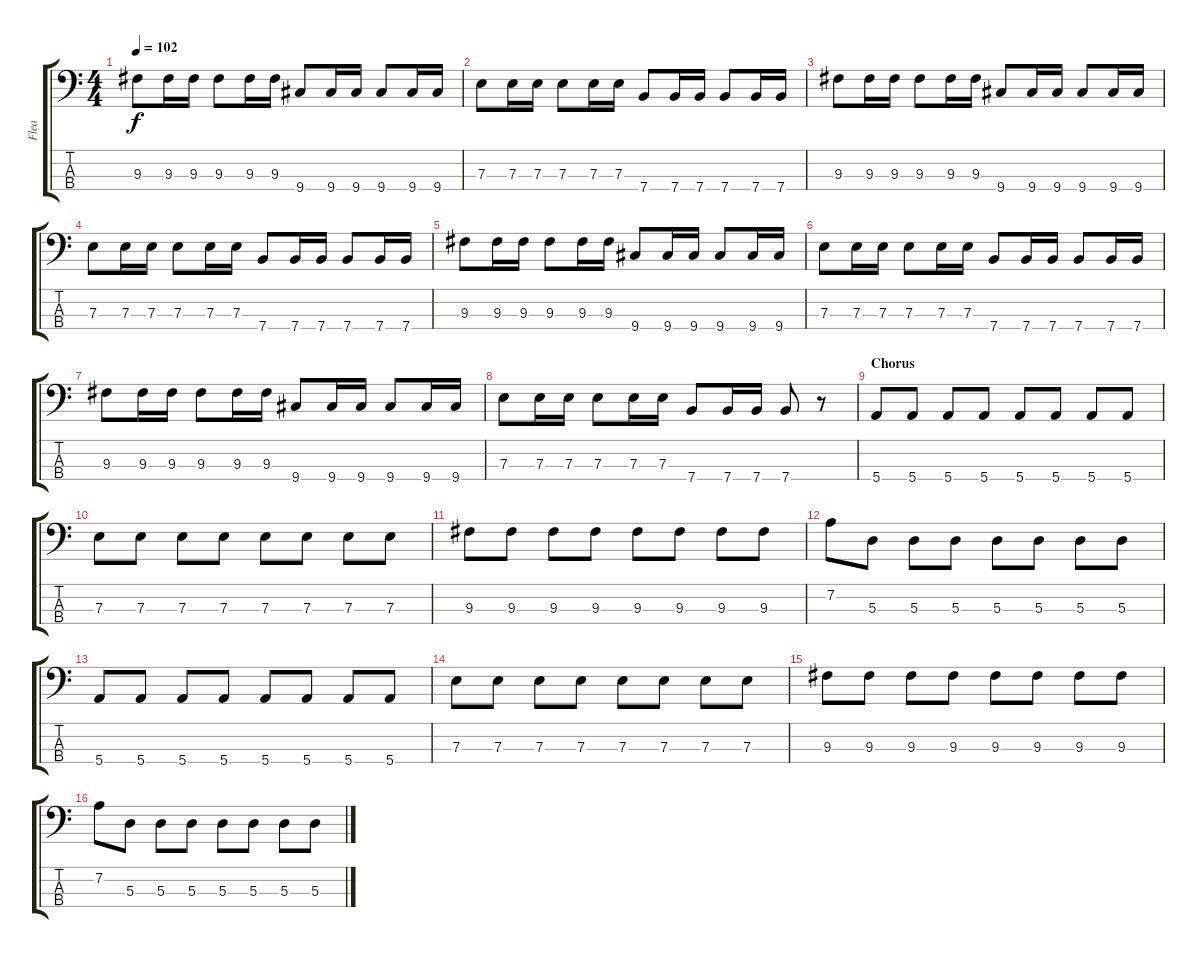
\track ("Flea" "Flea") {instrument electricbassfinger}
\staff {score tabs}
\tuning (G2 D2 A1 E1) {hide}
\ts (4 4)
\tempo 102
\clef f4
\ks c
9.3.8{dy f} 9.3.16 9.3.16 9.3.8 9.3.16 9.3.16 9.4.8 9.4.16 9.4.16 9.4.8 9.4.16 9.4.16 |
7.3.8 7.3.16 7.3.16 7.3.8 7.3.16 7.3.16 7.4.8 7.4.16 7.4.16 7.4.8 7.4.16 7.4.16 |
9.3.8 9.3.16 9.3.16 9.3.8 9.3.16 9.3.16 9.4.8 9.4.16 9.4.16 9.4.8 9.4.16 9.4.16 |
7.3.8 7.3.16 7.3.16 7.3.8 7.3.16 7.3.16 7.4.8 7.4.16 7.4.16 7.4.8 7.4.16 7.4.16 |
9.3.8 9.3.16 9.3.16 9.3.8 9.3.16 9.3.16 9.4.8 9.4.16 9.4.16 9.4.8 9.4.16 9.4.16 |
7.3.8 7.3.16 7.3.16 7.3.8 7.3.16 7.3.16 7.4.8 7.4.16 7.4.16 7.4.8 7.4.16 7.4.16 |
9.3.8 9.3.16 9.3.16 9.3.8 9.3.16 9.3.16 9.4.8 9.4.16 9.4.16 9.4.8 9.4.16 9.4.16 |
7.3.8 7.3.16 7.3.16 7.3.8 7.3.16 7.3.16 7.4.8 7.4.16 7.4.16 7.4.8 r.8 |
\section ("" "Chorus")
5.4.8 5.4.8 5.4.8 5.4.8 5.4.8 5.4.8 5.4.8 5.4.8 |
7.3.8 7.3.8 7.3.8 7.3.8 7.3.8 7.3.8 7.3.8 7.3.8 |
9.3.8 9.3.8 9.3.8 9.3.8 9.3.8 9.3.8 9.3.8 9.3.8 |
7.2.8 5.3.8 5.3.8 5.3.8 5.3.8 5.3.8 5.3.8 5.3.8 |
5.4.8 5.4.8 5.4.8 5.4.8 5.4.8 5.4.8 5.4.8 5.4.8 |
7.3.8 7.3.8 7.3.8 7.3.8 7.3.8 7.3.8 7.3.8 7.3.8 |
9.3.8 9.3.8 9.3.8 9.3.8 9.3.8 9.3.8 9.3.8 9.3.8 |
7.2.8 5.3.8 5.3.8 5.3.8 5.3.8 5.3.8 5.3.8 5.3.8
